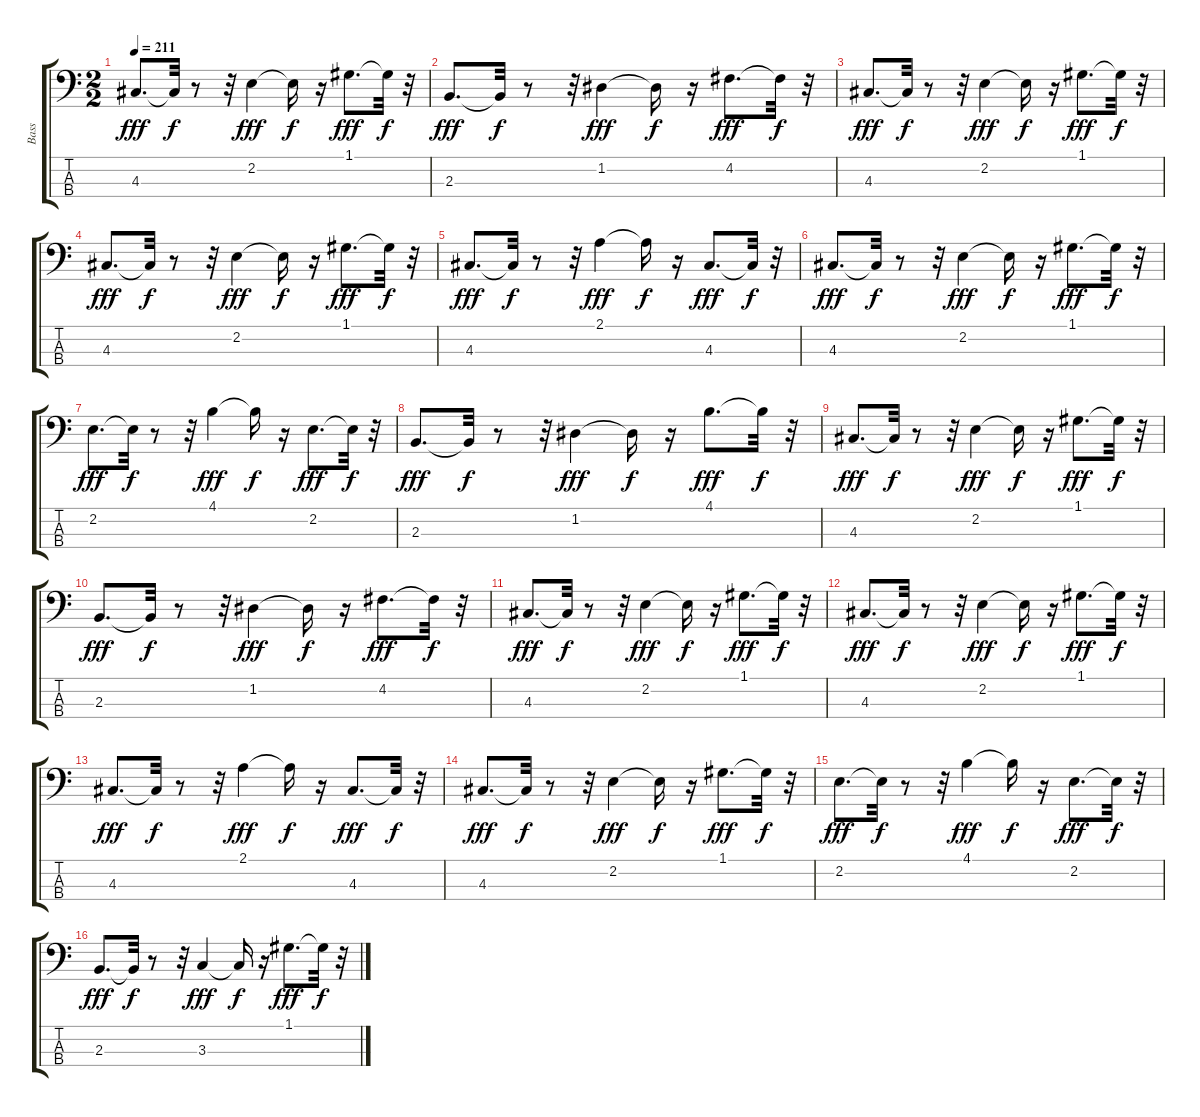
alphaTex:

\track ("Bass" "Bass") {instrument fretlessbass}
\staff {score tabs}
\tuning (G2 D2 A1 E1) {hide}
\ts (2 2)
\tempo 211
\clef f4
\ks c
4.3.8{d dy fff} 4.3{t}.32{dy f} r.8 r.32 2.2.4{dy fff} 2.2{t}.16{dy f} r.16 1.1.8{d dy fff} 1.1{t}.32{dy f} r.32 |
2.3.8{d dy fff} 2.3{t}.32{dy f} r.8 r.32 1.2.4{dy fff} 1.2{t}.16{dy f} r.16 4.2.8{d dy fff} 4.2{t}.32{dy f} r.32 |
4.3.8{d dy fff} 4.3{t}.32{dy f} r.8 r.32 2.2.4{dy fff} 2.2{t}.16{dy f} r.16 1.1.8{d dy fff} 1.1{t}.32{dy f} r.32 |
4.3.8{d dy fff} 4.3{t}.32{dy f} r.8 r.32 2.2.4{dy fff} 2.2{t}.16{dy f} r.16 1.1.8{d dy fff} 1.1{t}.32{dy f} r.32 |
4.3.8{d dy fff} 4.3{t}.32{dy f} r.8 r.32 2.1.4{dy fff} 2.1{t}.16{dy f} r.16 4.3.8{d dy fff} 4.3{t}.32{dy f} r.32 |
4.3.8{d dy fff} 4.3{t}.32{dy f} r.8 r.32 2.2.4{dy fff} 2.2{t}.16{dy f} r.16 1.1.8{d dy fff} 1.1{t}.32{dy f} r.32 |
2.2.8{d dy fff} 2.2{t}.32{dy f} r.8 r.32 4.1.4{dy fff} 4.1{t}.16{dy f} r.16 2.2.8{d dy fff} 2.2{t}.32{dy f} r.32 |
2.3.8{d dy fff} 2.3{t}.32{dy f} r.8 r.32 1.2.4{dy fff} 1.2{t}.16{dy f} r.16 4.1.8{d dy fff} 4.1{t}.32{dy f} r.32 |
4.3.8{d dy fff} 4.3{t}.32{dy f} r.8 r.32 2.2.4{dy fff} 2.2{t}.16{dy f} r.16 1.1.8{d dy fff} 1.1{t}.32{dy f} r.32 |
2.3.8{d dy fff} 2.3{t}.32{dy f} r.8 r.32 1.2.4{dy fff} 1.2{t}.16{dy f} r.16 4.2.8{d dy fff} 4.2{t}.32{dy f} r.32 |
4.3.8{d dy fff} 4.3{t}.32{dy f} r.8 r.32 2.2.4{dy fff} 2.2{t}.16{dy f} r.16 1.1.8{d dy fff} 1.1{t}.32{dy f} r.32 |
4.3.8{d dy fff} 4.3{t}.32{dy f} r.8 r.32 2.2.4{dy fff} 2.2{t}.16{dy f} r.16 1.1.8{d dy fff} 1.1{t}.32{dy f} r.32 |
4.3.8{d dy fff} 4.3{t}.32{dy f} r.8 r.32 2.1.4{dy fff} 2.1{t}.16{dy f} r.16 4.3.8{d dy fff} 4.3{t}.32{dy f} r.32 |
4.3.8{d dy fff} 4.3{t}.32{dy f} r.8 r.32 2.2.4{dy fff} 2.2{t}.16{dy f} r.16 1.1.8{d dy fff} 1.1{t}.32{dy f} r.32 |
2.2.8{d dy fff} 2.2{t}.32{dy f} r.8 r.32 4.1.4{dy fff} 4.1{t}.16{dy f} r.16 2.2.8{d dy fff} 2.2{t}.32{dy f} r.32 |
2.3.8{d dy fff} 2.3{t}.32{dy f} r.8 r.32 3.3.4{dy fff} 3.3{t}.16{dy f} r.16 1.1.8{d dy fff} 1.1{t}.32{dy f} r.32
